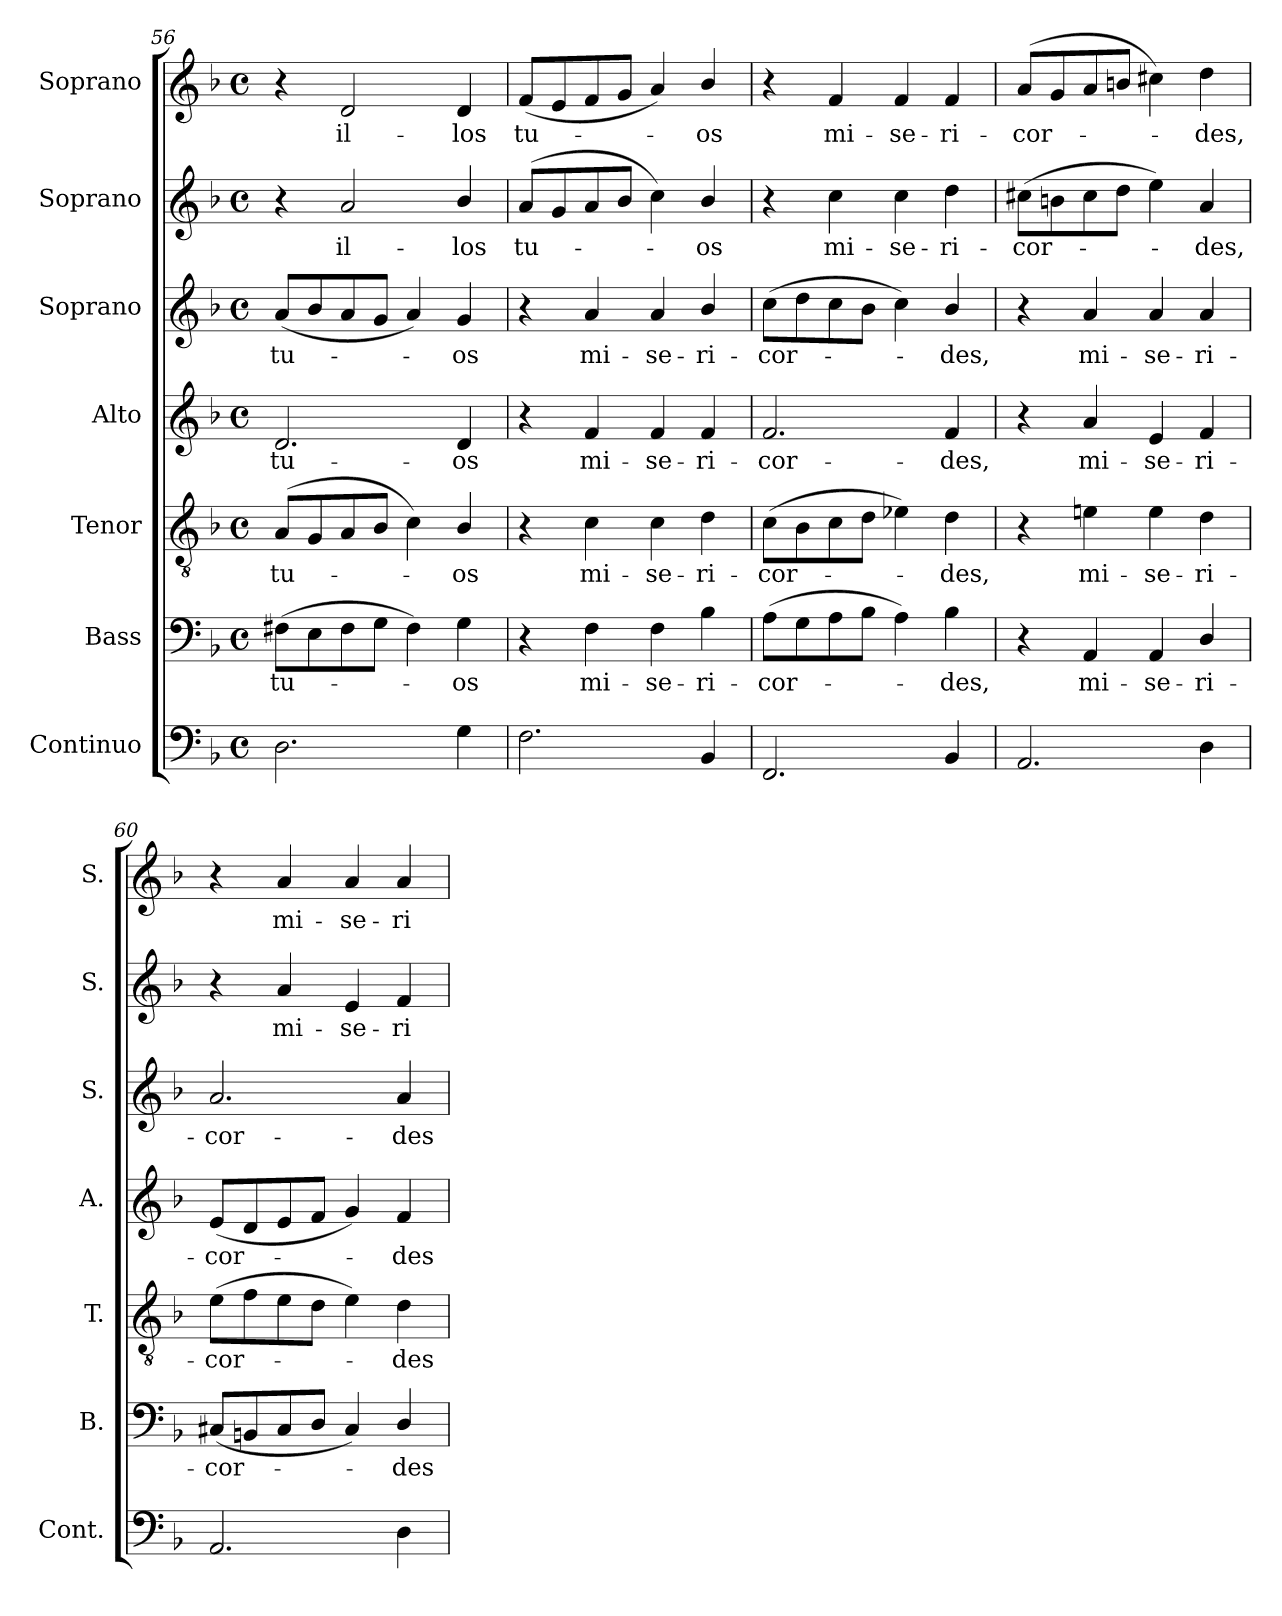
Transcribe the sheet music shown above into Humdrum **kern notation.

**kern	**kern	**text	**kern	**text	**kern	**text	**kern	**text	**kern	**text	**kern	**text
*part7	*part6	*part6	*part5	*part5	*part4	*part4	*part3	*part3	*part2	*part2	*part1	*part1
*staff7	*staff6	*staff6	*staff5	*staff5	*staff4	*staff4	*staff3	*staff3	*staff2	*staff2	*staff1	*staff1
*I"Continuo	*I"Bass	*	*I"Tenor	*	*I"Alto	*	*I"Soprano	*	*I"Soprano	*	*I"Soprano	*
*I'Cont.	*I'B.	*	*I'T.	*	*I'A.	*	*I'S.	*	*I'S.	*	*I'S.	*
*clefF4	*clefF4	*	*clefGv2	*	*clefG2	*	*clefG2	*	*clefG2	*	*clefG2	*
*	*	*	*ITrd7c12	*	*	*	*	*	*	*	*	*
*k[b-]	*k[b-]	*	*k[b-]	*	*k[b-]	*	*k[b-]	*	*k[b-]	*	*k[b-]	*
*F:	*F:	*	*F:	*	*F:	*	*F:	*	*F:	*	*F:	*
*M4/4	*M4/4	*	*M4/4	*	*M4/4	*	*M4/4	*	*M4/4	*	*M4/4	*
*met(c)	*met(c)	*	*met(c)	*	*met(c)	*	*met(c)	*	*met(c)	*	*met(c)	*
=56	=56	=56	=56	=56	=56	=56	=56	=56	=56	=56	=56	=56
!	!	!LO:LY:b:color=#000000	!	!	!	!	!	!	!	!	!	!
!	!	!	!	!LO:LY:b:color=#000000	!	!	!	!	!	!	!	!
!	!	!	!	!	!	!LO:LY:b:color=#000000	!	!	!	!	!	!
!	!	!	!	!	!	!	!	!LO:LY:b:color=#000000	!	!	!	!
2.Di\	(8F#Xi\L	tu-	(8AAi/L	tu-	2.di/	tu-	(8ai/L	tu-	4r	.	4r	.
.	8Ei\	.	8GGi/	.	.	.	8b-i/	.	.	.	.	.
!	!	!	!	!	!	!	!	!	!	!LO:LY:b:color=#000000	!	!
!	!	!	!	!	!	!	!	!	!	!	!	!LO:LY:b:color=#000000
.	8F#i\	.	8AAi/	.	.	.	8ai/	.	2ai/	il-	2di/	il-
.	8Gi\J	.	8BB-i/J	.	.	.	8gi/J	.	.	.	.	.
.	4F#i\)	.	4Ci\)	.	.	.	4ai/)	.	.	.	.	.
!	!	!LO:LY:b:color=#000000	!	!	!	!	!	!	!	!	!	!
!	!	!	!	!LO:LY:b:color=#000000	!	!	!	!	!	!	!	!
!	!	!	!	!	!	!LO:LY:b:color=#000000	!	!	!	!	!	!
!	!	!	!	!	!	!	!	!LO:LY:b:color=#000000	!	!	!	!
!	!	!	!	!	!	!	!	!	!	!LO:LY:b:color=#000000	!	!
!	!	!	!	!	!	!	!	!	!	!	!	!LO:LY:b:color=#000000
4Gi\	4Gi\	-os	4BB-i/	-os	4di/	-os	4gi/	-os	4b-i/	-los	4di/	-los
=57	=57	=57	=57	=57	=57	=57	=57	=57	=57	=57	=57	=57
!	!	!	!	!	!	!	!	!	!	!LO:LY:b:color=#000000	!	!
!	!	!	!	!	!	!	!	!	!	!	!	!LO:LY:b:color=#000000
2.Fi\	4r	.	4r	.	4r	.	4r	.	(8ai/L	tu-	(8fi/L	tu-
.	.	.	.	.	.	.	.	.	8gi/	.	8ei/	.
!	!	!LO:LY:b:color=#000000	!	!	!	!	!	!	!	!	!	!
!	!	!	!	!LO:LY:b:color=#000000	!	!	!	!	!	!	!	!
!	!	!	!	!	!	!LO:LY:b:color=#000000	!	!	!	!	!	!
!	!	!	!	!	!	!	!	!LO:LY:b:color=#000000	!	!	!	!
.	4Fi\	mi-	4Ci\	mi-	4fi/	mi-	4ai/	mi-	8ai/	.	8fi/	.
.	.	.	.	.	.	.	.	.	8b-i/J	.	8gi/J	.
!	!	!LO:LY:b:color=#000000	!	!	!	!	!	!	!	!	!	!
!	!	!	!	!LO:LY:b:color=#000000	!	!	!	!	!	!	!	!
!	!	!	!	!	!	!LO:LY:b:color=#000000	!	!	!	!	!	!
!	!	!	!	!	!	!	!	!LO:LY:b:color=#000000	!	!	!	!
.	4Fi\	-se-	4Ci\	-se-	4fi/	-se-	4ai/	-se-	4cci\)	.	4ai/)	.
!	!	!LO:LY:b:color=#000000	!	!	!	!	!	!	!	!	!	!
!	!	!	!	!LO:LY:b:color=#000000	!	!	!	!	!	!	!	!
!	!	!	!	!	!	!LO:LY:b:color=#000000	!	!	!	!	!	!
!	!	!	!	!	!	!	!	!LO:LY:b:color=#000000	!	!	!	!
!	!	!	!	!	!	!	!	!	!	!LO:LY:b:color=#000000	!	!
!	!	!	!	!	!	!	!	!	!	!	!	!LO:LY:b:color=#000000
4BB-i/	4B-i\	-ri-	4Di\	-ri-	4fi/	-ri-	4b-i/	-ri-	4b-i/	-os	4b-i/	-os
=58	=58	=58	=58	=58	=58	=58	=58	=58	=58	=58	=58	=58
!	!	!LO:LY:b:color=#000000	!	!	!	!	!	!	!	!	!	!
!	!	!	!	!LO:LY:b:color=#000000	!	!	!	!	!	!	!	!
!	!	!	!	!	!	!LO:LY:b:color=#000000	!	!	!	!	!	!
!	!	!	!	!	!	!	!	!LO:LY:b:color=#000000	!	!	!	!
2.FFi/	(8Ai\L	-cor-	(8Ci\L	-cor-	2.fi/	-cor-	(8cci\L	-cor-	4r	.	4r	.
.	8Gi\	.	8BB-i\	.	.	.	8ddi\	.	.	.	.	.
!	!	!	!	!	!	!	!	!	!	!LO:LY:b:color=#000000	!	!
!	!	!	!	!	!	!	!	!	!	!	!	!LO:LY:b:color=#000000
.	8Ai\	.	8Ci\	.	.	.	8cci\	.	4cci\	mi-	4fi/	mi-
.	8B-i\J	.	8Di\J	.	.	.	8b-i\J	.	.	.	.	.
!	!	!	!	!	!	!	!	!	!	!LO:LY:b:color=#000000	!	!
!	!	!	!	!	!	!	!	!	!	!	!	!LO:LY:b:color=#000000
.	4Ai\)	.	4E-Xi\)	.	.	.	4cci\)	.	4cci\	-se-	4fi/	-se-
!	!	!LO:LY:b:color=#000000	!	!	!	!	!	!	!	!	!	!
!	!	!	!	!LO:LY:b:color=#000000	!	!	!	!	!	!	!	!
!	!	!	!	!	!	!LO:LY:b:color=#000000	!	!	!	!	!	!
!	!	!	!	!	!	!	!	!LO:LY:b:color=#000000	!	!	!	!
!	!	!	!	!	!	!	!	!	!	!LO:LY:b:color=#000000	!	!
!	!	!	!	!	!	!	!	!	!	!	!	!LO:LY:b:color=#000000
4BB-i/	4B-i\	-des,	4Di\	-des,	4fi/	-des,	4b-i/	-des,	4ddi\	-ri-	4fi/	-ri-
=59	=59	=59	=59	=59	=59	=59	=59	=59	=59	=59	=59	=59
!	!	!	!	!	!	!	!	!	!	!LO:LY:b:color=#000000	!	!
!	!	!	!	!	!	!	!	!	!	!	!	!LO:LY:b:color=#000000
2.AAi/	4r	.	4r	.	4r	.	4r	.	(8cc#Xi\L	-cor-	(8ai/L	-cor-
.	.	.	.	.	.	.	.	.	8bni\	.	8gi/	.
!	!	!LO:LY:b:color=#000000	!	!	!	!	!	!	!	!	!	!
!	!	!	!	!LO:LY:b:color=#000000	!	!	!	!	!	!	!	!
!	!	!	!	!	!	!LO:LY:b:color=#000000	!	!	!	!	!	!
!	!	!	!	!	!	!	!	!LO:LY:b:color=#000000	!	!	!	!
.	4AAi/	mi-	4Eni\	mi-	4ai/	mi-	4ai/	mi-	8cc#i\	.	8ai/	.
.	.	.	.	.	.	.	.	.	8ddi\J	.	8bni/J	.
!	!	!LO:LY:b:color=#000000	!	!	!	!	!	!	!	!	!	!
!	!	!	!	!LO:LY:b:color=#000000	!	!	!	!	!	!	!	!
!	!	!	!	!	!	!LO:LY:b:color=#000000	!	!	!	!	!	!
!	!	!	!	!	!	!	!	!LO:LY:b:color=#000000	!	!	!	!
.	4AAi/	-se-	4Ei\	-se-	4ei/	-se-	4ai/	-se-	4eei\)	.	4cc#Xi\)	.
!	!	!LO:LY:b:color=#000000	!	!	!	!	!	!	!	!	!	!
!	!	!	!	!LO:LY:b:color=#000000	!	!	!	!	!	!	!	!
!	!	!	!	!	!	!LO:LY:b:color=#000000	!	!	!	!	!	!
!	!	!	!	!	!	!	!	!LO:LY:b:color=#000000	!	!	!	!
!	!	!	!	!	!	!	!	!	!	!LO:LY:b:color=#000000	!	!
!	!	!	!	!	!	!	!	!	!	!	!	!LO:LY:b:color=#000000
4Di\	4Di/	-ri-	4Di\	-ri-	4fi/	-ri-	4ai/	-ri-	4ai/	-des,	4ddi\	-des,
=60	=60	=60	=60	=60	=60	=60	=60	=60	=60	=60	=60	=60
!	!	!LO:LY:b:color=#000000	!	!	!	!	!	!	!	!	!	!
!	!	!	!	!LO:LY:b:color=#000000	!	!	!	!	!	!	!	!
!	!	!	!	!	!	!LO:LY:b:color=#000000	!	!	!	!	!	!
!	!	!	!	!	!	!	!	!LO:LY:b:color=#000000	!	!	!	!
2.AAi/	(8C#Xi/L	-cor-	(8Ei\L	-cor-	(8ei/L	-cor-	2.ai/	-cor-	4r	.	4r	.
.	8BBi/	.	8Fi\	.	8di/	.	.	.	.	.	.	.
!	!	!	!	!	!	!	!	!	!	!LO:LY:b:color=#000000	!	!
!	!	!	!	!	!	!	!	!	!	!	!	!LO:LY:b:color=#000000
.	8C#i/	.	8Ei\	.	8ei/	.	.	.	4ai/	mi-	4ai/	mi-
.	8Di/J	.	8Di\J	.	8fi/J	.	.	.	.	.	.	.
!	!	!	!	!	!	!	!	!	!	!LO:LY:b:color=#000000	!	!
!	!	!	!	!	!	!	!	!	!	!	!	!LO:LY:b:color=#000000
.	4C#i/)	.	4Ei\)	.	4gi/)	.	.	.	4ei/	-se-	4ai/	-se-
!	!	!LO:LY:b:color=#000000	!	!	!	!	!	!	!	!	!	!
!	!	!	!	!LO:LY:b:color=#000000	!	!	!	!	!	!	!	!
!	!	!	!	!	!	!LO:LY:b:color=#000000	!	!	!	!	!	!
!	!	!	!	!	!	!	!	!LO:LY:b:color=#000000	!	!	!	!
!	!	!	!	!	!	!	!	!	!	!LO:LY:b:color=#000000	!	!
!	!	!	!	!	!	!	!	!	!	!	!	!LO:LY:b:color=#000000
4Di\	4Di/	-des	4Di\	-des	4fi/	-des	4ai/	-des	4fi/	-ri-	4ai/	-ri-
=	=	=	=	=	=	=	=	=	=	=	=	=
*-	*-	*-	*-	*-	*-	*-	*-	*-	*-	*-	*-	*-
